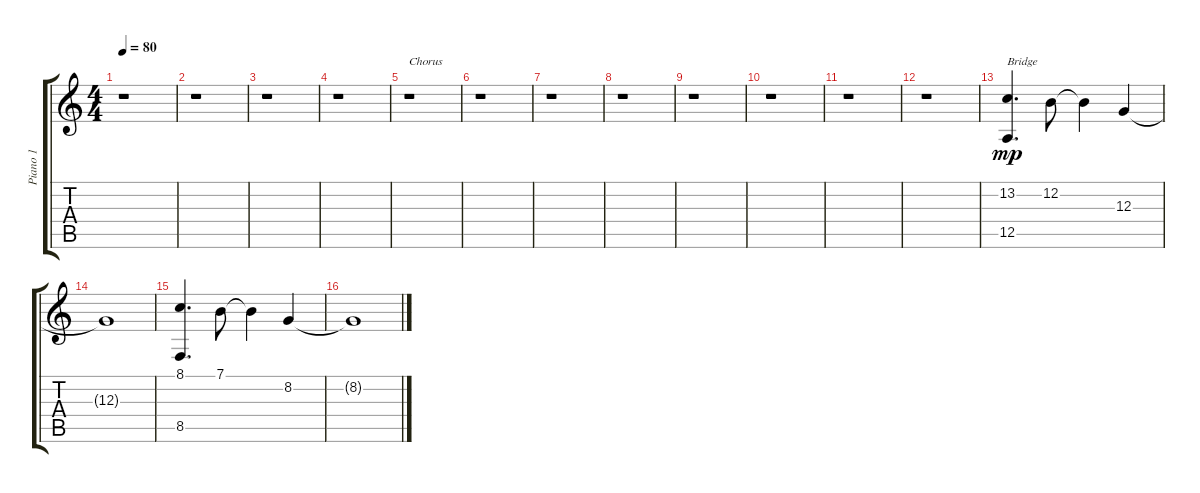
\track ("Piano 1" "Piano 1") {instrument acousticgrandpiano}
\staff {score tabs}
\tuning (E4 B3 G3 D3 A2 E2) {hide}
\ts (4 4)
\tempo 80
\clef g2
\ks c
r.1{dy mp} |
r.1 |
r.1 |
r.1 |
r.1{txt "Chorus"} |
r.1 |
r.1 |
r.1 |
r.1 |
r.1 |
r.1 |
r.1 |
(13.2 12.5).4{d txt "Bridge"} 12.2.8 12.2{t}.4 12.3.4 |
12.3{t}.1 |
(8.1 8.5).4{d} 7.1.8 7.1{t}.4 8.2.4 |
8.2{t}.1
